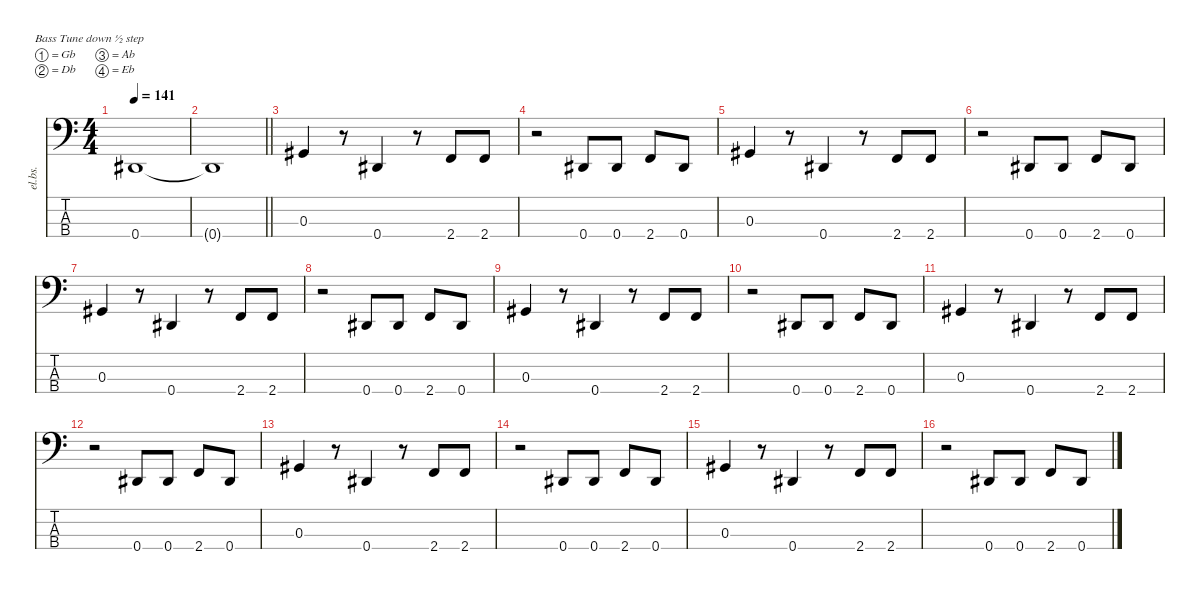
\defaultSystemsLayout 4
\hideDynamics
\bracketExtendMode nobrackets
\otherSystemsTrackNameOrientation horizontal
\track ("Bass" "el.bs.") {instrument electricbasspick}
\staff {score tabs}
\tuning (Gb2 Db2 Ab1 Eb1)
\ts (4 4)
\tempo 141
\clef f4
\ks c
0.4{acc #}.1{dy f instrument electricbasspick beam Up} |
\barLineRight lightlight
0.4{t acc #}.1{beam Up} |
0.3{acc #}.4{dy ff beam Up} r.8{beam Up} 0.4{acc #}.4{dy fff beam Up} r.8{beam Up} 2.4.8{beam Up} 2.4.8{beam Up} |
r.2{beam Down} 0.4{acc #}.8{dy ff beam Up} 0.4{acc #}.8{beam Up} 2.4.8{beam Up} 0.4{acc #}.8{beam Up} |
0.3{acc #}.4{beam Up} r.8{beam Up} 0.4{acc #}.4{dy fff beam Up} r.8{beam Up} 2.4.8{beam Up} 2.4.8{beam Up} |
r.2{beam Down} 0.4{acc #}.8{dy ff beam Up} 0.4{acc #}.8{beam Up} 2.4.8{beam Up} 0.4{acc #}.8{beam Up} |
0.3{acc #}.4{beam Up} r.8{beam Up} 0.4{acc #}.4{dy fff beam Up} r.8{beam Up} 2.4.8{beam Up} 2.4.8{beam Up} |
r.2{beam Down} 0.4{acc #}.8{dy ff beam Up} 0.4{acc #}.8{beam Up} 2.4.8{beam Up} 0.4{acc #}.8{beam Up} |
0.3{acc #}.4{beam Up} r.8{beam Up} 0.4{acc #}.4{dy fff beam Up} r.8{beam Up} 2.4.8{beam Up} 2.4.8{beam Up} |
r.2{beam Down} 0.4{acc #}.8{dy ff beam Up} 0.4{acc #}.8{beam Up} 2.4.8{beam Up} 0.4{acc #}.8{beam Up} |
0.3{acc #}.4{beam Up} r.8{beam Up} 0.4{acc #}.4{dy fff beam Up} r.8{beam Up} 2.4.8{beam Up} 2.4.8{beam Up} |
r.2{beam Down} 0.4{acc #}.8{dy ff beam Up} 0.4{acc #}.8{beam Up} 2.4.8{beam Up} 0.4{acc #}.8{beam Up} |
0.3{acc #}.4{beam Up} r.8{beam Up} 0.4{acc #}.4{dy fff beam Up} r.8{beam Up} 2.4.8{beam Up} 2.4.8{beam Up} |
r.2{beam Down} 0.4{acc #}.8{dy ff beam Up} 0.4{acc #}.8{beam Up} 2.4.8{beam Up} 0.4{acc #}.8{beam Up} |
0.3{acc #}.4{beam Up} r.8{beam Up} 0.4{acc #}.4{dy fff beam Up} r.8{beam Up} 2.4.8{beam Up} 2.4.8{beam Up} |
r.2{beam Down} 0.4{acc #}.8{dy ff beam Up} 0.4{acc #}.8{beam Up} 2.4.8{beam Up} 0.4{acc #}.8{beam Up}
